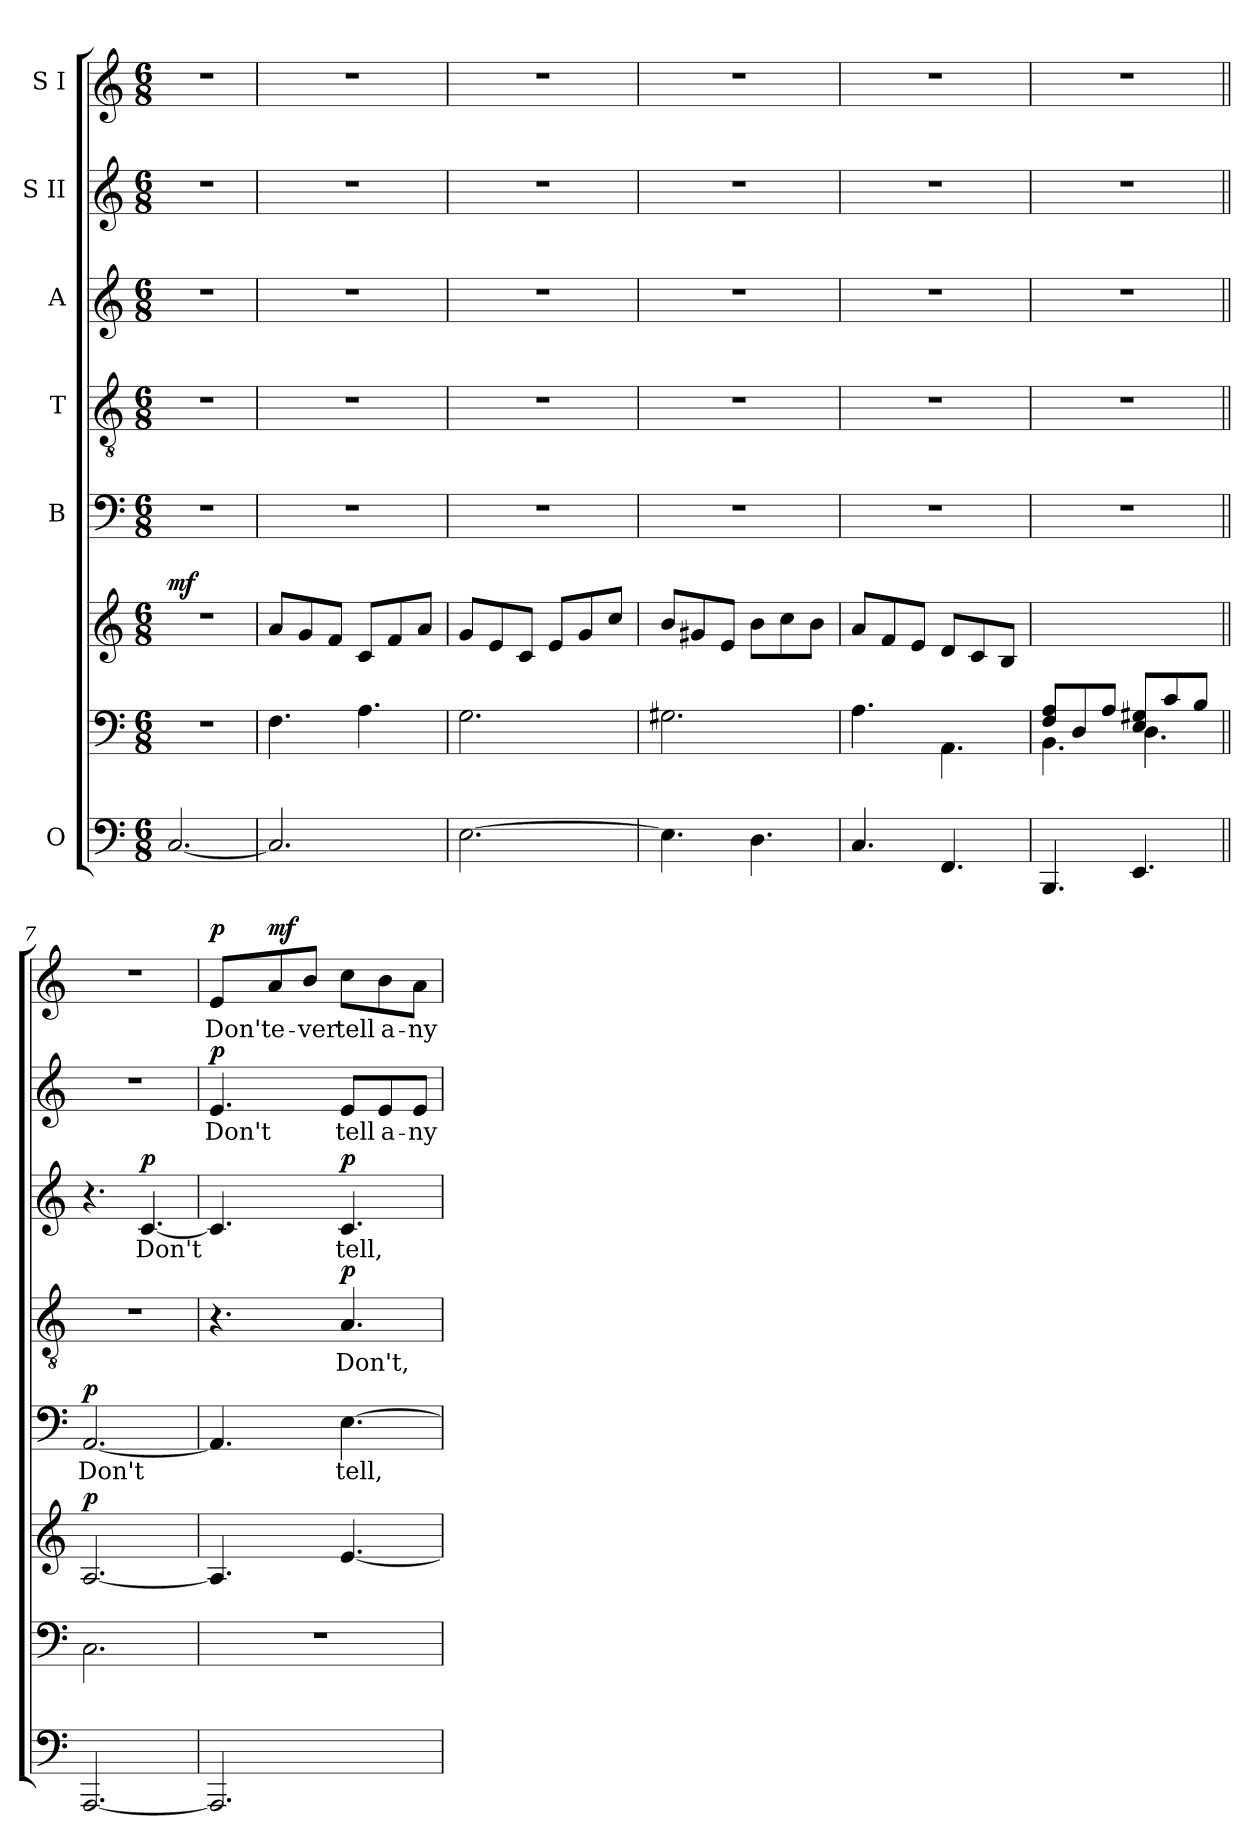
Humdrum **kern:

**kern	**kern	**kern	**dynam	**kern	**text	**dynam	**kern	**text	**dynam	**kern	**text	**dynam	**kern	**text	**dynam	**kern	**text	**dynam
*part6	*part6	*part6	*part6	*part5	*part5	*part5	*part4	*part4	*part4	*part3	*part3	*part3	*part2	*part2	*part2	*part1	*part1	*part1
*staff8	*staff7	*staff6	*staff6/7/8	*staff5	*staff5	*staff5	*staff4	*staff4	*staff4	*staff3	*staff3	*staff3	*staff2	*staff2	*staff2	*staff1	*staff1	*staff1
*I"O	*	*	*	*I"B	*	*	*I"T	*	*	*I"A	*	*	*I"S II	*	*	*I"S I	*	*
*clefF4	*clefF4	*clefG2	*	*clefF4	*	*	*clefGv2	*	*	*clefG2	*	*	*clefG2	*	*	*clefG2	*	*
*k[]	*k[]	*k[]	*	*k[]	*	*	*k[]	*	*	*k[]	*	*	*k[]	*	*	*k[]	*	*
*M6/8	*M6/8	*M6/8	*	*M6/8	*	*	*M6/8	*	*	*M6/8	*	*	*M6/8	*	*	*M6/8	*	*
*MM63	*MM63	*MM63	*	*MM63	*	*	*MM63	*	*	*MM63	*	*	*MM63	*	*	*MM63	*	*
=1	=1	=1	=1	=1	=1	=1	=1	=1	=1	=1	=1	=1	=1	=1	=1	=1	=1	=1
!	!	!	!LO:DY:a	!	!	!	!	!	!	!	!	!	!	!	!	!	!	!
[2.C/	2.r	2.r	mf	2.r	.	.	2.r	.	.	2.r	.	.	2.r	.	.	2.r	.	.
=2	=2	=2	=2	=2	=2	=2	=2	=2	=2	=2	=2	=2	=2	=2	=2	=2	=2	=2
2.C/]	4.F\	8a/L	.	2.r	.	.	2.r	.	.	2.r	.	.	2.r	.	.	2.r	.	.
.	.	8g/	.	.	.	.	.	.	.	.	.	.	.	.	.	.	.	.
.	.	8f/J	.	.	.	.	.	.	.	.	.	.	.	.	.	.	.	.
.	4.A\	8c/L	.	.	.	.	.	.	.	.	.	.	.	.	.	.	.	.
.	.	8f/	.	.	.	.	.	.	.	.	.	.	.	.	.	.	.	.
.	.	8a/J	.	.	.	.	.	.	.	.	.	.	.	.	.	.	.	.
=3	=3	=3	=3	=3	=3	=3	=3	=3	=3	=3	=3	=3	=3	=3	=3	=3	=3	=3
[2.E\	2.G\	8g/L	.	2.r	.	.	2.r	.	.	2.r	.	.	2.r	.	.	2.r	.	.
.	.	8e/	.	.	.	.	.	.	.	.	.	.	.	.	.	.	.	.
.	.	8c/J	.	.	.	.	.	.	.	.	.	.	.	.	.	.	.	.
.	.	8e/L	.	.	.	.	.	.	.	.	.	.	.	.	.	.	.	.
.	.	8g/	.	.	.	.	.	.	.	.	.	.	.	.	.	.	.	.
.	.	8cc/J	.	.	.	.	.	.	.	.	.	.	.	.	.	.	.	.
=4	=4	=4	=4	=4	=4	=4	=4	=4	=4	=4	=4	=4	=4	=4	=4	=4	=4	=4
4.E\]	2.G#X\	8b/L	.	2.r	.	.	2.r	.	.	2.r	.	.	2.r	.	.	2.r	.	.
.	.	8g#X/	.	.	.	.	.	.	.	.	.	.	.	.	.	.	.	.
.	.	8e/J	.	.	.	.	.	.	.	.	.	.	.	.	.	.	.	.
4.D\	.	8b\L	.	.	.	.	.	.	.	.	.	.	.	.	.	.	.	.
.	.	8cc\	.	.	.	.	.	.	.	.	.	.	.	.	.	.	.	.
.	.	8b\J	.	.	.	.	.	.	.	.	.	.	.	.	.	.	.	.
=5	=5	=5	=5	=5	=5	=5	=5	=5	=5	=5	=5	=5	=5	=5	=5	=5	=5	=5
4.C/	4.A\	8a/L	.	2.r	.	.	2.r	.	.	2.r	.	.	2.r	.	.	2.r	.	.
.	.	8f/	.	.	.	.	.	.	.	.	.	.	.	.	.	.	.	.
.	.	8e/J	.	.	.	.	.	.	.	.	.	.	.	.	.	.	.	.
4.FF/	4.AA\	8d/L	.	.	.	.	.	.	.	.	.	.	.	.	.	.	.	.
.	.	8c/	.	.	.	.	.	.	.	.	.	.	.	.	.	.	.	.
.	.	8B/J	.	.	.	.	.	.	.	.	.	.	.	.	.	.	.	.
=6	=6	=6	=6	=6	=6	=6	=6	=6	=6	=6	=6	=6	=6	=6	=6	=6	=6	=6
*	*^	*	*	*	*	*	*	*	*	*	*	*	*	*	*	*	*	*
4.BBB/	8F/ 8A/L	4.BB\	2.ryy	.	2.r	.	.	2.r	.	.	2.r	.	.	2.r	.	.	2.r	.	.
.	8D/	.	.	.	.	.	.	.	.	.	.	.	.	.	.	.	.	.	.
.	8A/J	.	.	.	.	.	.	.	.	.	.	.	.	.	.	.	.	.	.
4.EE/	8E/ 8G#X/L	4.D\	.	.	.	.	.	.	.	.	.	.	.	.	.	.	.	.	.
.	8c/	.	.	.	.	.	.	.	.	.	.	.	.	.	.	.	.	.	.
.	8B/J	.	.	.	.	.	.	.	.	.	.	.	.	.	.	.	.	.	.
*	*v	*v	*	*	*	*	*	*	*	*	*	*	*	*	*	*	*	*	*
!!LO:LB:g=z
=7||	=7||	=7||	=7||	=7||	=7||	=7||	=7||	=7||	=7||	=7||	=7||	=7||	=7||	=7||	=7||	=7||	=7||	=7||
!	!	!	!LO:DY:a	!	!LO:LY:b	!LO:DY:a	!	!	!	!	!	!	!	!	!	!	!	!
[2.AAA/	2.C\	[2.A/	p	[2.AA/	Don't	p	2.r	.	.	4.r	.	.	2.r	.	.	2.r	.	.
!	!	!	!	!	!	!	!	!	!	!	!LO:LY:b	!LO:DY:a	!	!	!	!	!	!
.	.	.	.	.	.	.	.	.	.	[4.c/	Don't	p	.	.	.	.	.	.
=8	=8	=8	=8	=8	=8	=8	=8	=8	=8	=8	=8	=8	=8	=8	=8	=8	=8	=8
!	!	!	!	!	!	!	!	!	!	!	!	!	!	!LO:LY:b	!LO:DY:a	!	!LO:LY:b	!LO:DY:a
2.AAA/]	2.r	4.A/]	.	4.AA/]	.	.	4.r	.	.	4.c/]	.	.	4.e/	Don't	p	8e/L	Don't	p
!	!	!	!	!	!	!	!	!	!	!	!	!	!	!	!	!	!LO:LY:b	!LO:DY:a
.	.	.	.	.	.	.	.	.	.	.	.	.	.	.	.	8a/	e-	mf
!	!	!	!	!	!	!	!	!	!	!	!	!	!	!	!	!	!LO:LY:b	!
.	.	.	.	.	.	.	.	.	.	.	.	.	.	.	.	8b/J	-ver	.
!	!	!	!	!	!LO:LY:b	!	!	!LO:LY:b	!LO:DY:a	!	!LO:LY:b	!LO:DY:a	!	!LO:LY:b	!	!	!LO:LY:b	!
.	.	[4.e/	.	[4.E\	tell,	.	4.A/	Don't,	p	4.c/	tell,	p	8e/L	tell	.	8cc\L	tell	.
!	!	!	!	!	!	!	!	!	!	!	!	!	!	!LO:LY:b	!	!	!LO:LY:b	!
.	.	.	.	.	.	.	.	.	.	.	.	.	8e/	a-	.	8b\	a-	.
!	!	!	!	!	!	!	!	!	!	!	!	!	!	!LO:LY:b	!	!	!LO:LY:b	!
.	.	.	.	.	.	.	.	.	.	.	.	.	8e/J	-ny-	.	8a\J	-ny-	.
=	=	=	=	=	=	=	=	=	=	=	=	=	=	=	=	=	=	=
*-	*-	*-	*-	*-	*-	*-	*-	*-	*-	*-	*-	*-	*-	*-	*-	*-	*-	*-
